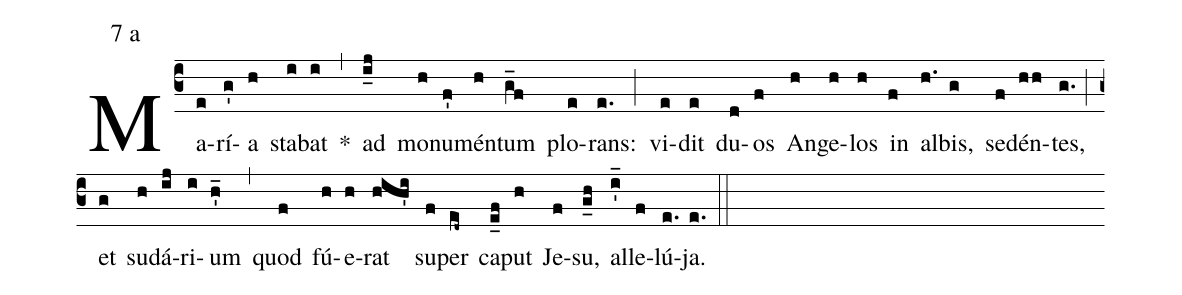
mode:7 a;
%%
(c3) Ma(e)rí(g')a(h) sta(i)bat(i) *(,) ad(i_j) mo(h)nu(f')mén(h)tum(g_f) plo(e)rans:(e.) (;) vi(e)dit(e) du(d)os(f) An(h)ge(h)los(h) in(f) al(h.)bis,(g) se(f)dén(hh)tes,(g.) (;) et(g) su(h)dá(ij)ri(i)um(h'_) (,) quod(f) fú(h)e(h)rat(hih'i) su(f)per(ed~) ca(e_f)put(h) Je(f)su,(g_h) al(i'_)le(f)lú(e.)ja.(e.) (::)
